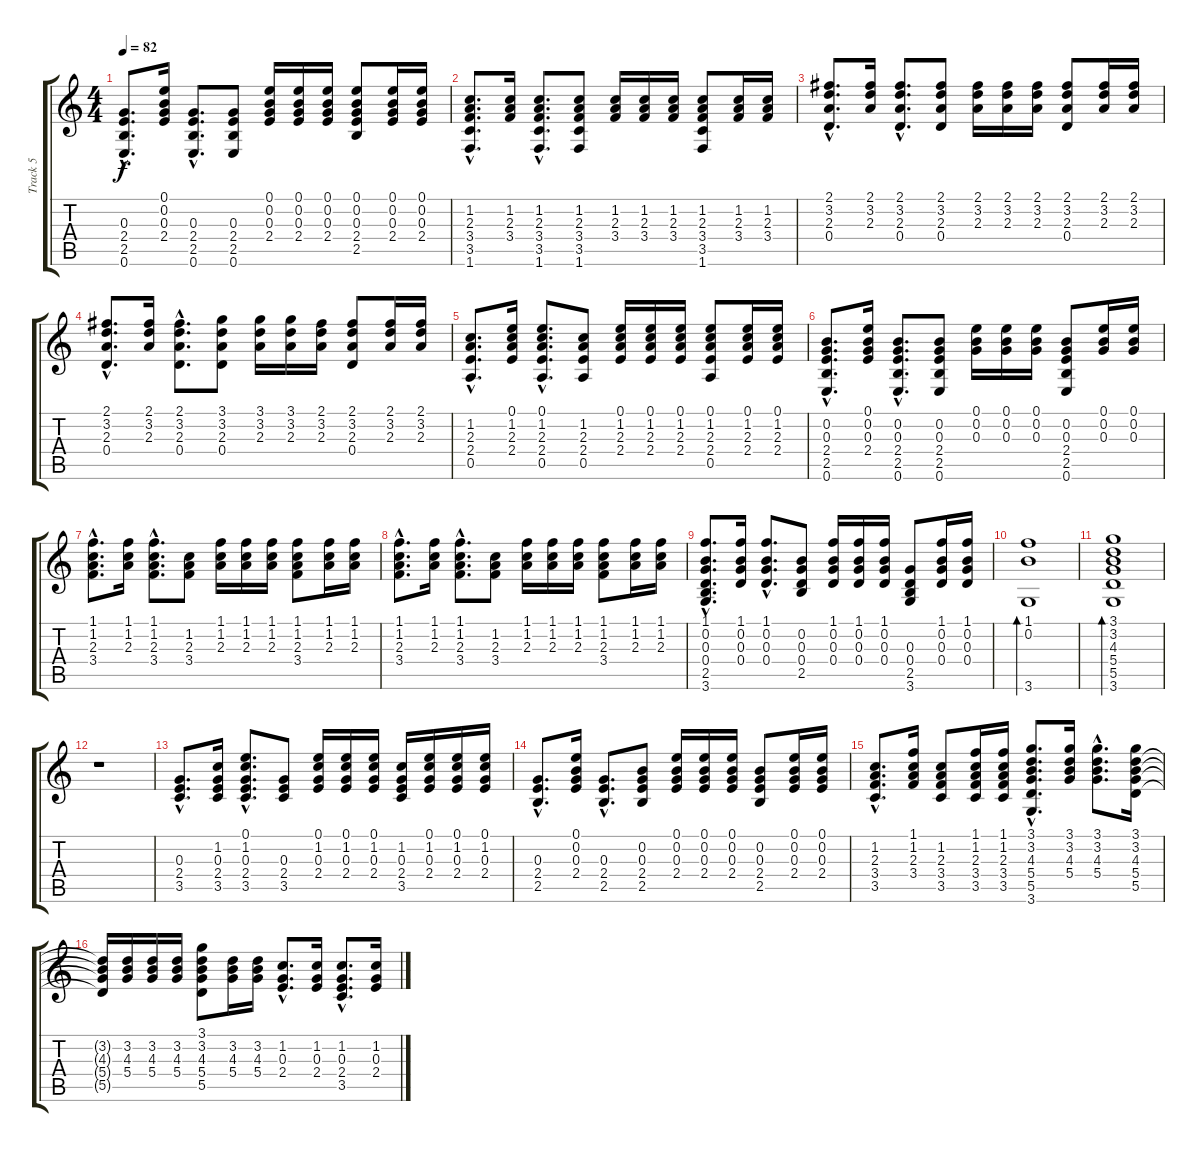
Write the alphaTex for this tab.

\track ("Track 5" "Track 5") {instrument acousticguitarsteel}
\staff {score tabs}
\tuning (E4 B3 G3 D3 A2 E2) {hide}
\ts (4 4)
\tempo 82
\clef g2
\ks c
(0.3{hac} 2.4{hac} 2.5{hac} 0.6{hac}).8{d dy f} (0.1 0.2 0.3 2.4).16 (0.3{hac} 2.4{hac} 2.5{hac} 0.6{hac}).8{d} (0.3 2.4 2.5 0.6).8 (0.1 0.2 0.3 2.4).16 (0.1 0.2 0.3 2.4).16 (0.1 0.2 0.3 2.4).16 (0.1 0.2 0.3 2.4 2.5).8 (0.1 0.2 0.3 2.4).16 (0.1 0.2 0.3 2.4).16 |
(1.2{hac} 2.3{hac} 3.4{hac} 3.5{hac} 1.6{hac}).8{d} (1.2 2.3 3.4).16 (1.2{hac} 2.3{hac} 3.4{hac} 3.5{hac} 1.6{hac}).8{d} (1.2 2.3 3.4 3.5 1.6).8 (1.2 2.3 3.4).16 (1.2 2.3 3.4).16 (1.2 2.3 3.4).16 (1.2 2.3 3.4 3.5 1.6).8 (1.2 2.3 3.4).16 (1.2 2.3 3.4).16 |
(2.1{hac} 3.2{hac} 2.3{hac} 0.4{hac}).8{d} (2.1 3.2 2.3).16 (2.1{hac} 3.2{hac} 2.3{hac} 0.4{hac}).8{d} (2.1 3.2 2.3 0.4).8 (2.1 3.2 2.3).16 (2.1 3.2 2.3).16 (2.1 3.2 2.3).16 (2.1 3.2 2.3 0.4).8 (2.1 3.2 2.3).16 (2.1 3.2 2.3).16 |
(2.1{hac} 3.2{hac} 2.3{hac} 0.4{hac}).8{d} (2.1 3.2 2.3).16 (2.1{hac} 3.2{hac} 2.3{hac} 0.4{hac}).8{d} (3.1 3.2 2.3 0.4).8 (3.1 3.2 2.3).16 (3.1 3.2 2.3).16 (2.1 3.2 2.3).16 (2.1 3.2 2.3 0.4).8 (2.1 3.2 2.3).16 (2.1 3.2 2.3).16 |
(1.2{hac} 2.3{hac} 2.4{hac} 0.5{hac}).8{d} (0.1 1.2 2.3 2.4).16 (0.1{hac} 1.2{hac} 2.3{hac} 2.4{hac} 0.5{hac}).8{d} (1.2 2.3 2.4 0.5).8 (0.1 1.2 2.3 2.4).16 (0.1 1.2 2.3 2.4).16 (0.1 1.2 2.3 2.4).16 (0.1 1.2 2.3 2.4 0.5).8 (0.1 1.2 2.3 2.4).16 (0.1 1.2 2.3 2.4).16 |
(0.2{hac} 0.3{hac} 2.4{hac} 2.5{hac} 0.6{hac}).8{d} (0.1 0.2 0.3 2.4).16 (0.2{hac} 0.3{hac} 2.4{hac} 2.5{hac} 0.6{hac}).8{d} (0.2 0.3 2.4 2.5 0.6).8 (0.1 0.2 0.3).16 (0.1 0.2 0.3).16 (0.1 0.2 0.3).16 (0.2 0.3 2.4 2.5 0.6).8 (0.1 0.2 0.3).16 (0.1 0.2 0.3).16 |
(1.1{hac} 1.2{hac} 2.3{hac} 3.4{hac}).8{d} (1.1 1.2 2.3).16 (1.1{hac} 1.2{hac} 2.3{hac} 3.4{hac}).8{d} (1.2 2.3 3.4).8 (1.1 1.2 2.3).16 (1.1 1.2 2.3).16 (1.1 1.2 2.3).16 (1.1 1.2 2.3 3.4).8 (1.1 1.2 2.3).16 (1.1 1.2 2.3).16 |
(1.1{hac} 1.2{hac} 2.3{hac} 3.4{hac}).8{d} (1.1 1.2 2.3).16 (1.1{hac} 1.2{hac} 2.3{hac} 3.4{hac}).8{d} (1.2 2.3 3.4).8 (1.1 1.2 2.3).16 (1.1 1.2 2.3).16 (1.1 1.2 2.3).16 (1.1 1.2 2.3 3.4).8 (1.1 1.2 2.3).16 (1.1 1.2 2.3).16 |
(1.1{hac} 0.2{hac} 0.3{hac} 0.4{hac} 2.5{hac} 3.6{hac}).8{d} (1.1 0.2 0.3 0.4).16 (1.1{hac} 0.2{hac} 0.3{hac} 0.4{hac}).8{d} (0.2 0.3 0.4 2.5).8 (1.1 0.2 0.3 0.4).16 (1.1 0.2 0.3 0.4).16 (1.1 0.2 0.3 0.4).16 (0.3 0.4 2.5 3.6).8 (1.1 0.2 0.3 0.4).16 (1.1 0.2 0.3 0.4).16 |
(1.1 0.2 3.6).1{bd 120} |
(3.1 3.2 4.3 5.4 5.5 3.6).1{bd 240} |
r.1 |
(0.3{hac} 2.4{hac} 3.5{hac}).8{d} (1.2 0.3 2.4 3.5).16 (0.1{hac} 1.2{hac} 0.3{hac} 2.4{hac} 3.5{hac}).8{d} (0.3 2.4 3.5).8 (0.1 1.2 0.3 2.4).16 (0.1 1.2 0.3 2.4).16 (0.1 1.2 0.3 2.4).16 (1.2 0.3 2.4 3.5).16 (0.1 1.2 0.3 2.4).16 (0.1 1.2 0.3 2.4).16 (0.1 1.2 0.3 2.4).16 |
(0.3{hac} 2.4{hac} 2.5{hac}).8{d} (0.1 0.2 0.3 2.4).16 (0.3{hac} 2.4{hac} 2.5{hac}).8{d} (0.2 0.3 2.4 2.5).8 (0.1 0.2 0.3 2.4).16 (0.1 0.2 0.3 2.4).16 (0.1 0.2 0.3 2.4).16 (0.2 0.3 2.4 2.5).8 (0.1 0.2 0.3 2.4).16 (0.1 0.2 0.3 2.4).16 |
(1.2{hac} 2.3{hac} 3.4{hac} 3.5{hac}).8{d} (1.1 1.2 2.3 3.4).16 (1.2 2.3 3.4 3.5).8 (1.1 1.2 2.3 3.4 3.5).16 (1.1 1.2 2.3 3.4 3.5).16 (3.1{hac} 3.2{hac} 4.3{hac} 5.4{hac} 5.5{hac} 3.6{hac}).8{d} (3.1 3.2 4.3 5.4).16 (3.1{hac} 3.2{hac} 4.3{hac} 5.4{hac}).8{d} (3.1 3.2 4.3 5.4 5.5).16 |
(3.2{t} 4.3{t} 5.4{t} 5.5{t}).16 (3.2 4.3 5.4).16 (3.2 4.3 5.4).16 (3.2 4.3 5.4).16 (3.1 3.2 4.3 5.4 5.5).8 (3.2 4.3 5.4).16 (3.2 4.3 5.4).16 (1.2{hac} 0.3{hac} 2.4{hac}).8{d} (1.2 0.3 2.4).16 (1.2{hac} 0.3{hac} 2.4{hac} 3.5{hac}).8{d} (1.2 0.3 2.4).16
